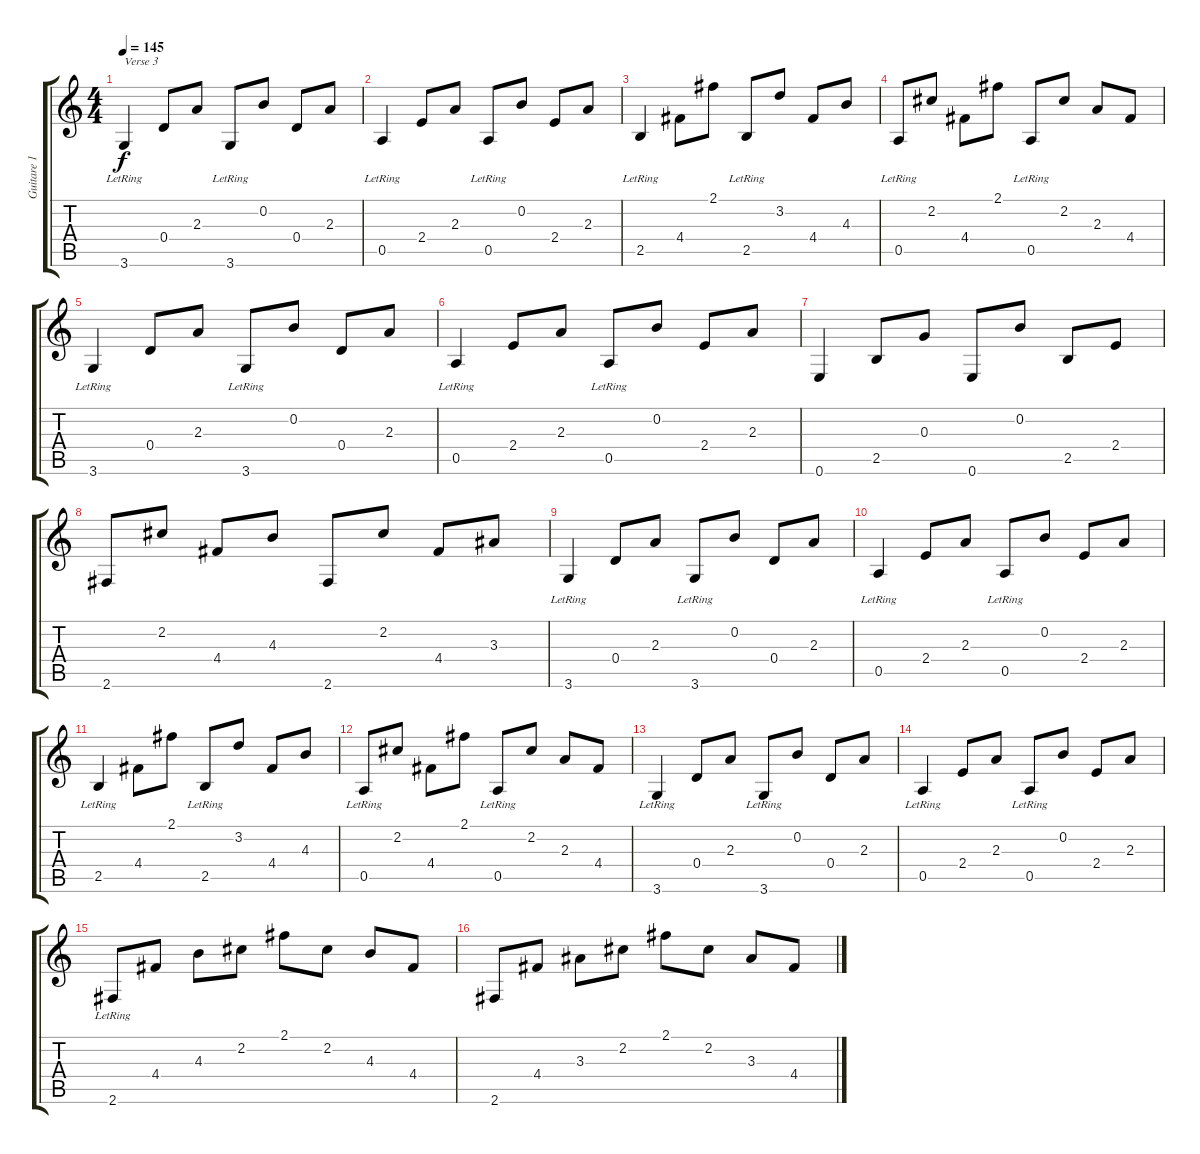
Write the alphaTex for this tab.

\track ("Guitare 1" "Guitare 1") {instrument acousticguitarnylon}
\staff {score tabs}
\tuning (E4 B3 G3 D3 A2 E2) {hide}
\ts (4 4)
\tempo 145
\clef g2
\ks c
3.6{lr}.4{txt "Verse 3" dy f} 0.4.8 2.3.8 3.6{lr}.8 0.2.8 0.4.8 2.3.8 |
0.5{lr}.4 2.4.8 2.3.8 0.5{lr}.8 0.2.8 2.4.8 2.3.8 |
2.5{lr}.4 4.4.8 2.1.8 2.5{lr}.8 3.2.8 4.4.8 4.3.8 |
0.5{lr}.8 2.2.8 4.4.8 2.1.8 0.5{lr}.8 2.2.8 2.3.8 4.4.8 |
3.6{lr}.4 0.4.8 2.3.8 3.6{lr}.8 0.2.8 0.4.8 2.3.8 |
0.5{lr}.4 2.4.8 2.3.8 0.5{lr}.8 0.2.8 2.4.8 2.3.8 |
0.6.4 2.5.8 0.3.8 0.6.8 0.2.8 2.5.8 2.4.8 |
2.6.8 2.2.8 4.4.8 4.3.8 2.6.8 2.2.8 4.4.8 3.3.8 |
3.6{lr}.4 0.4.8 2.3.8 3.6{lr}.8 0.2.8 0.4.8 2.3.8 |
0.5{lr}.4 2.4.8 2.3.8 0.5{lr}.8 0.2.8 2.4.8 2.3.8 |
2.5{lr}.4 4.4.8 2.1.8 2.5{lr}.8 3.2.8 4.4.8 4.3.8 |
0.5{lr}.8 2.2.8 4.4.8 2.1.8 0.5{lr}.8 2.2.8 2.3.8 4.4.8 |
3.6{lr}.4 0.4.8 2.3.8 3.6{lr}.8 0.2.8 0.4.8 2.3.8 |
0.5{lr}.4 2.4.8 2.3.8 0.5{lr}.8 0.2.8 2.4.8 2.3.8 |
2.6{lr}.8 4.4.8 4.3.8 2.2.8 2.1.8 2.2.8 4.3.8 4.4.8 |
2.6.8 4.4.8 3.3.8 2.2.8 2.1.8 2.2.8 3.3.8 4.4.8
